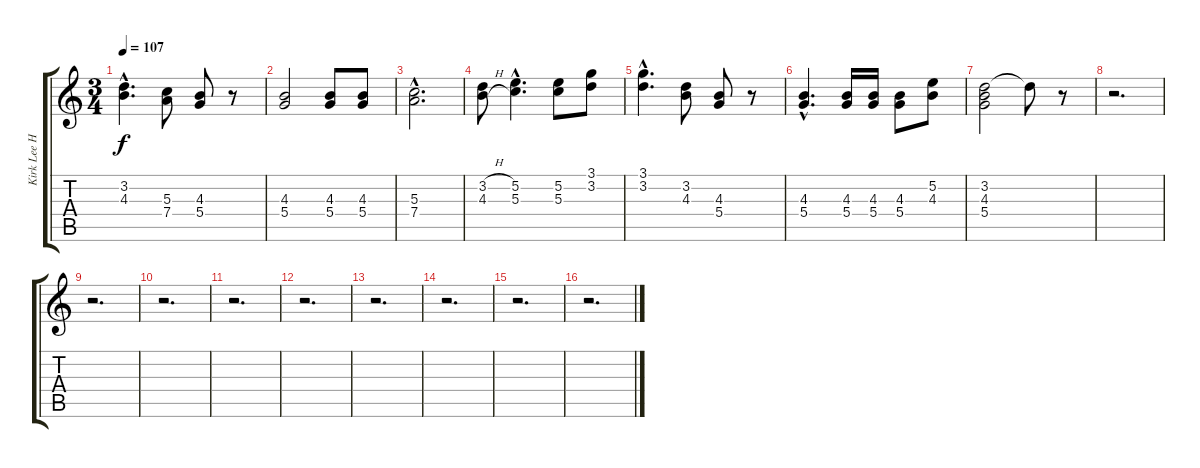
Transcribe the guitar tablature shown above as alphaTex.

\track ("Kirk Lee Hammett" "Kirk Lee H") {instrument distortionguitar}
\staff {score tabs}
\tuning (E4 B3 G3 D3 A2 E2) {hide}
\ts (3 4)
\tempo 107
\clef g2
\ks c
(3.2{hac} 4.3{hac}).4{d dy f} (5.3 7.4).8 (4.3 5.4).8 r.8 |
(4.3 5.4).2 (4.3 5.4).8 (4.3 5.4).8 |
(5.3{hac} 7.4{hac}).2{d} |
(3.2{h} 4.3{h}).8 (5.2{hac} 5.3{hac}).4{d} (5.2 5.3).8 (3.1 3.2).8 |
(3.1{hac} 3.2{hac}).4{d} (3.2 4.3).8 (4.3 5.4).8 r.8 |
(4.3{hac} 5.4{hac}).4{d} (4.3 5.4).16 (4.3 5.4).16 (4.3 5.4).8 (5.2 4.3).8 |
(3.2 4.3 5.4).2 3.2{t}.8 r.8 |
r.2{d} |
r.2{d} |
r.2{d} |
r.2{d} |
r.2{d} |
r.2{d} |
r.2{d} |
r.2{d} |
r.2{d}
